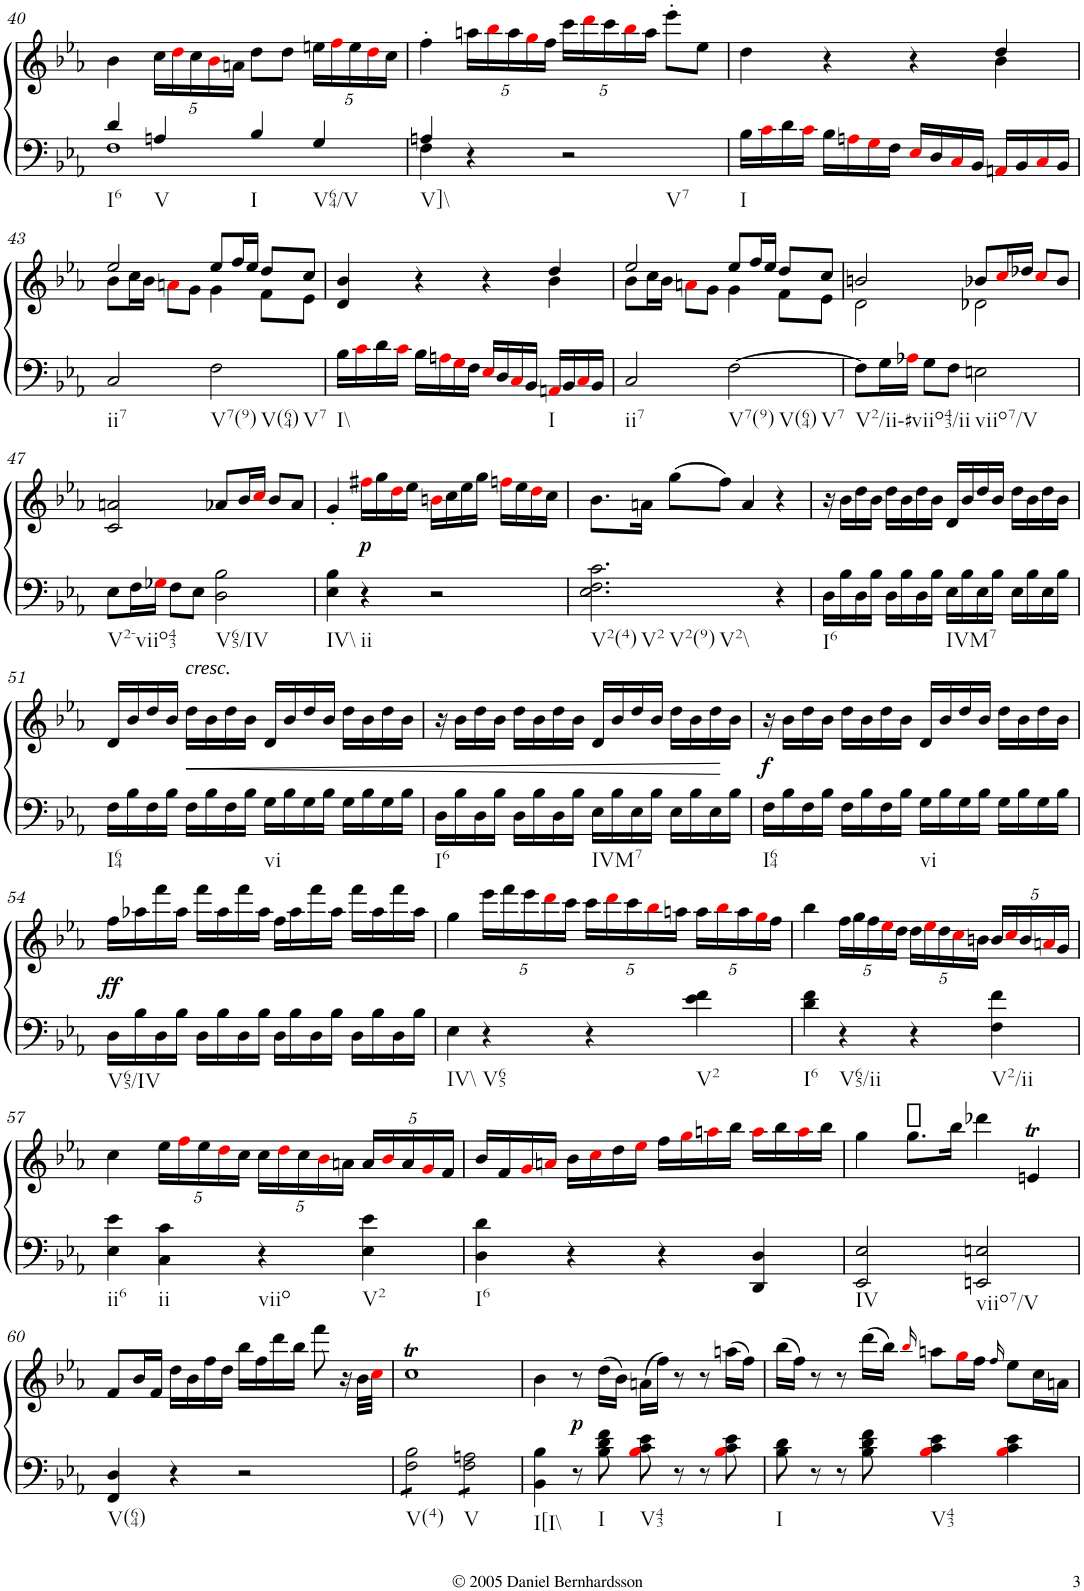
**kern	**kern	**dynam
*part1	*part1	*part1
*staff2	*staff1	*staff1/2
*I"Piano	*	*
*I'Pno.	*	*
!!LO:PB:g=z
*clefF4	*clefG2	*
*k[b-e-a-]	*k[b-e-a-]	*
*E-:	*E-:	*
*M4/4	*M4/4	*
*met(c)	*met(c)	*
=40	=40	=40
*^	*	*
!LO:TX:b:t=I6	!	!	!
4d/	1F	4b-\	.
*	*	*Xbrackettup	*
!LO:TX:b:t=V	!	!	!
4An/	.	20cc\LL	.
.	.	20ddi\	.
.	.	20cc\	.
.	.	20b-i\	.
.	.	20an\JJ	.
!LO:TX:b:t=I	!	!	!
4B-/	.	8dd\L	.
.	.	8dd\J	.
!LO:TX:b:t=V64/V	!	!	!
4G/	.	20een\LL	.
.	.	20ffi\	.
.	.	20ee\	.
.	.	20ddi\	.
.	.	20cc\JJ	.
=41	=41	=41	=41
!LO:TX:b:t=V]\\	!	!	!
4An/	4F\	4ff'\	.
4r	4ryy	20aan\LL	.
.	.	20bb-i\	.
.	.	20aa\	.
.	.	20ggi\	.
.	.	20ff\JJ	.
!LO:TX:b:t=V7	!	!	!
2r	2ryy	20ccc\LL	.
.	.	20dddi\	.
.	.	20ccc\	.
.	.	20bb-i\	.
.	.	20aa\JJ	.
.	.	8eee-'\L	.
.	.	8ee-\J	.
*v	*v	*	*
=42	=42	=42
*	*^	*
!LO:TX:b:t=I	!	!	!
16B-\LL	4dd\	2ryy	.
16ci\	.	.	.
16d\	.	.	.
16ci\JJ	.	.	.
16B-\LL	4r	.	.
16Ani\	.	.	.
16Gi\	.	.	.
16F\JJ	.	.	.
16E-i/LL	4r	4ryy	.
16D/	.	.	.
16Ci/	.	.	.
16BB-/JJ	.	.	.
16AAni/LL	4dd/	4b-\	.
16BB-/	.	.	.
16Ci/	.	.	.
16BB-/JJ	.	.	.
!!LO:LB:g=z	!!
=43	=43	=43	=43
!LO:TX:b:t=ii7	!	!	!
2C/	2ee-/	8b-\L	.
.	.	16cc\L	.
.	.	16b-\JJ	.
.	.	8ani\L	.
.	.	8g\J	.
!LO:TX:b:t=V7(9)	!	!	!
!LO:TX:b:t=V(64)	!	!	!
!LO:TX:b:t=V7	!	!	!
2F\	8ee-/L	4g\	.
.	16ff/L	.	.
.	16ee-/JJ	.	.
.	8dd/L	8f\L	.
.	8cc/J	8e-\J	.
=44	=44	=44	=44
!LO:TX:b:t=I\\	!	!	!
16B-\LL	4d/ 4b-/	2ryy	.
16ci\	.	.	.
16d\	.	.	.
16ci\JJ	.	.	.
16B-\LL	4r	.	.
16Ani\	.	.	.
16Gi\	.	.	.
16F\JJ	.	.	.
16E-i/LL	4r	4ryy	.
16D/	.	.	.
16Ci/	.	.	.
16BB-/JJ	.	.	.
!LO:TX:b:t=I	!	!	!
16AAni/LL	4dd/	4b-\	.
16BB-/	.	.	.
16Ci/	.	.	.
16BB-/JJ	.	.	.
=45	=45	=45	=45
!LO:TX:b:t=ii7	!	!	!
2C/	2ee-/	8b-\L	.
.	.	16cc\L	.
.	.	16b-\JJ	.
.	.	8ani\L	.
.	.	8g\J	.
!LO:TX:b:t=V7(9)	!	!	!
!LO:TX:b:t=V(64)	!	!	!
!LO:TX:b:t=V7	!	!	!
[>2F\	8ee-/L	4g\	.
.	16ff/L	.	.
.	16ee-/JJ	.	.
.	8dd/L	8f\L	.
.	8cc/J	8e-\J	.
=46	=46	=46	=46
!LO:TX:b:t=V2/ii-#viio43/ii	!	!	!
8F\L]	2bn/	2d\	.
16G\L	.	.	.
16A-Xi\JJ	.	.	.
8G\L	.	.	.
8F\J	.	.	.
!LO:TX:b:t=viio7/V	!	!	!
2En\	8b-X/L	2d-X\	.
.	16cci/L	.	.
.	16dd-X/JJ	.	.
.	8cci/L	.	.
.	8b-/J	.	.
*	*v	*v	*
!!LO:LB:g=z
=47	=47	=47
!LO:TX:b:t=V2-viio43	!	!
8E-\L	2c/ 2an/	.
16F\L	.	.
16G-Xi\JJ	.	.
8F\L	.	.
8E-\J	.	.
!LO:TX:b:t=V65/IV	!	!
2D\ 2B-\	8a-X/L	.
.	16b-/L	.
.	16cci/JJ	.
.	8b-/L	.
.	8a-/J	.
=48	=48	=48
!LO:TX:b:t=IV\\	!	!
4E-\ 4B-\	4g'/	.
!LO:TX:b:t=ii	!	!
!	!	!LO:DY:b
4r	16ff#Xi\LL	p
.	16gg\	.
.	16ddi\	.
.	16ee-\JJ	.
2r	16bni\LL	.
.	16cc\	.
.	16ee-\	.
.	16gg\JJ	.
.	16ffni\LL	.
.	16ee-\	.
.	16ddi\	.
.	16cc\JJ	.
=49	=49	=49
!LO:TX:b:t=V2(4)	!	!
!LO:TX:b:t=V2	!	!
!LO:TX:b:t=V2(9)	!	!
!LO:TX:b:t=V2\\	!	!
2.E-\ 2.F\ 2.c\	8.b-\L	.
.	16an\Jk	.
.	(8gg\L	.
.	8ff\J)	.
.	4a/	.
4r	4r	.
=50	=50	=50
!LO:TX:b:t=I6	!	!
16D\LL	16r	.
16B-\	16b-\LL	.
16D\	16dd\	.
16B-\JJ	16b-\JJ	.
16D\LL	16dd\LL	.
16B-\	16b-\	.
16D\	16dd\	.
16B-\JJ	16b-\JJ	.
!LO:TX:b:t=IVM7	!	!
16E-\LL	16d/LL	.
16B-\	16b-/	.
16E-\	16dd/	.
16B-\JJ	16b-/JJ	.
16E-\LL	16dd\LL	.
16B-\	16b-\	.
16E-\	16dd\	.
16B-\JJ	16b-\JJ	.
!!LO:LB:g=z
=51	=51	=51
!LO:TX:b:t=I64	!	!
16F\LL	16d/LL	.
16B-\	16b-/	.
16F\	16dd/	.
16B-\JJ	16b-/JJ	.
!	!LO:TX:a:i:t=cresc.	!
!	!	!LO:HP:b
16F\LL	16dd\LL	<
16B-\	16b-\	.
16F\	16dd\	.
16B-\JJ	16b-\JJ	.
!LO:TX:b:t=vi	!	!
16G\LL	16d/LL	.
16B-\	16b-/	.
16G\	16dd/	.
16B-\JJ	16b-/JJ	.
16G\LL	16dd\LL	.
16B-\	16b-\	.
16G\	16dd\	.
16B-\JJ	16b-\JJ	.
=52	=52	=52
!LO:TX:b:t=I6	!	!
16D\LL	16r	.
16B-\	16b-\LL	.
16D\	16dd\	.
16B-\JJ	16b-\JJ	.
16D\LL	16dd\LL	.
16B-\	16b-\	.
16D\	16dd\	.
16B-\JJ	16b-\JJ	.
!LO:TX:b:t=IVM7	!	!
16E-\LL	16d/LL	.
16B-\	16b-/	.
16E-\	16dd/	.
16B-\JJ	16b-/JJ	.
16E-\LL	16dd\LL	.
16B-\	16b-\	.
16E-\	16dd\	.
16B-\JJ	16b-\JJ	[
=53	=53	=53
!LO:TX:b:t=I64	!	!
!	!	!LO:DY:b
16F\LL	16r	f
16B-\	16b-\LL	.
16F\	16dd\	.
16B-\JJ	16b-\JJ	.
16F\LL	16dd\LL	.
16B-\	16b-\	.
16F\	16dd\	.
16B-\JJ	16b-\JJ	.
!LO:TX:b:t=vi	!	!
16G\LL	16d/LL	.
16B-\	16b-/	.
16G\	16dd/	.
16B-\JJ	16b-/JJ	.
16G\LL	16dd\LL	.
16B-\	16b-\	.
16G\	16dd\	.
16B-\JJ	16b-\JJ	.
!!LO:LB:g=z
=54	=54	=54
!LO:TX:b:t=V65/IV	!	!
!	!	!LO:DY:b
16D\LL	16ff\LL	ff
16B-\	16aa-X\	.
16D\	16fff\	.
16B-\JJ	16aa-\JJ	.
16D\LL	16fff\LL	.
16B-\	16aa-\	.
16D\	16fff\	.
16B-\JJ	16aa-\JJ	.
16D\LL	16ff\LL	.
16B-\	16aa-\	.
16D\	16fff\	.
16B-\JJ	16aa-\JJ	.
16D\LL	16fff\LL	.
16B-\	16aa-\	.
16D\	16fff\	.
16B-\JJ	16aa-\JJ	.
=55	=55	=55
!LO:TX:b:t=IV\\	!	!
4E-\	4gg\	.
!LO:TX:b:t=V65	!	!
4r	20eee-\LL	.
.	20fff\	.
.	20eee-\	.
.	20dddi\	.
.	20ccc\JJ	.
4r	20ccc\LL	.
.	20dddi\	.
.	20ccc\	.
.	20bb-i\	.
.	20aan\JJ	.
!LO:TX:b:t=V2	!	!
4e-\ 4f\	20aa\LL	.
.	20bb-i\	.
.	20aa\	.
.	20ggi\	.
.	20ff\JJ	.
=56	=56	=56
!LO:TX:b:t=I6	!	!
4d\ 4f\	4bb-\	.
!LO:TX:b:t=V65/ii	!	!
4r	20ff\LL	.
.	20gg\	.
.	20ff\	.
.	20ee-i\	.
.	20dd\JJ	.
4r	20dd\LL	.
.	20ee-i\	.
.	20dd\	.
.	20cci\	.
.	20bn\JJ	.
!LO:TX:b:t=V2/ii	!	!
4F\ 4f\	20b/LL	.
.	20cci/	.
.	20b/	.
.	20ani/	.
.	20g/JJ	.
!!LO:LB:g=z
=57	=57	=57
!LO:TX:b:t=ii6	!	!
4E-\ 4e-\	4cc\	.
!LO:TX:b:t=ii	!	!
4C\ 4c\	20ee-\LL	.
.	20ffi\	.
.	20ee-\	.
.	20ddi\	.
.	20cc\JJ	.
!LO:TX:b:t=viio	!	!
4r	20cc\LL	.
.	20ddi\	.
.	20cc\	.
.	20b-i\	.
.	20an\JJ	.
!LO:TX:b:t=V2	!	!
4E-\ 4e-\	20a/LL	.
.	20b-i/	.
.	20a/	.
.	20gi/	.
.	20f/JJ	.
=58	=58	=58
!LO:TX:b:t=I6	!	!
4D\ 4d\	16b-/LL	.
.	16f/	.
.	16gi/	.
.	16ani/JJ	.
4r	16b-\LL	.
.	16cci\	.
.	16dd\	.
.	16ee-i\JJ	.
4r	16ff\LL	.
.	16ggi\	.
.	16aani\	.
.	16bb-\JJ	.
4DD/ 4D/	16aai\LL	.
.	16bb-\	.
.	16aai\	.
.	16bb-\JJ	.
=59	=59	=59
!LO:TX:b:t=IV	!	!
2EE-/ 2E-/	4gg\	.
.	8.gg\L	.
.	16bb-\Jk	.
!LO:TX:b:t=viio7/V	!	!
2EEn/ 2En/	4ddd-X\	.
.	4ent/	.
!!LO:LB:g=z
=60	=60	=60
!LO:TX:b:t=V(64)	!	!
4FF/ 4D/	8f/L	.
.	16b-/L	.
.	16f/JJ	.
4r	16dd\LL	.
.	16b-\	.
.	16ff\	.
.	16dd\JJ	.
2r	16bb-\LL	.
.	16ff\	.
.	16ddd\	.
.	16bb-\JJ	.
.	8fff\	.
.	16r	.
.	32b-\LLL	.
.	32cci\JJJ	.
=61	=61	=61
!LO:TX:b:t=V(4)	!	!
*tremolo	*	*
8F\ 8B-\L	1ccT	.
8F\ 8B-\	.	.
8F\ 8B-\	.	.
8F\ 8B-\J	.	.
!LO:TX:b:t=V	!	!
8F\ 8An\L	.	.
8F\ 8An\	.	.
8F\ 8An\	.	.
8F\ 8An\J	.	.
*Xtremolo	*	*
=62	=62	=62
!LO:TX:b:t=I[I\\	!	!
4BB-\ 4B-\	4b-\	.
!	!	!LO:DY:b
8r	8r	p
!LO:TX:b:t=I	!	!
8B-\ 8d\ 8f\	(16dd\LL	.
.	16b-\JJ)	.
!LO:TX:b:t=V43	!	!
8B-i\ 8c\ 8e-\	(16an\LL	.
.	16ff\JJ)	.
8r	8r	.
8r	8r	.
8B-i\ 8c\ 8e-\	(16aan\LL	.
.	16ff\JJ)	.
=63	=63	=63
!LO:TX:b:t=I	!	!
8B-\ 8d\	(16bb-\LL	.
.	16ff\JJ)	.
8r	8r	.
8r	8r	.
8B-\ 8d\ 8f\	(16ddd\LL	.
.	16bb-\JJ)	.
.	16qbb-i/	.
!LO:TX:b:t=V43	!	!
4B-i\ 4c\ 4e-\	8aan\L	.
.	16ggi\L	.
.	16ff\JJ	.
.	16qff/	.
4B-i\ 4c\ 4e-\	8ee-\L	.
.	16cc\L	.
.	16an\JJ	.
=	=	=
*-	*-	*-
